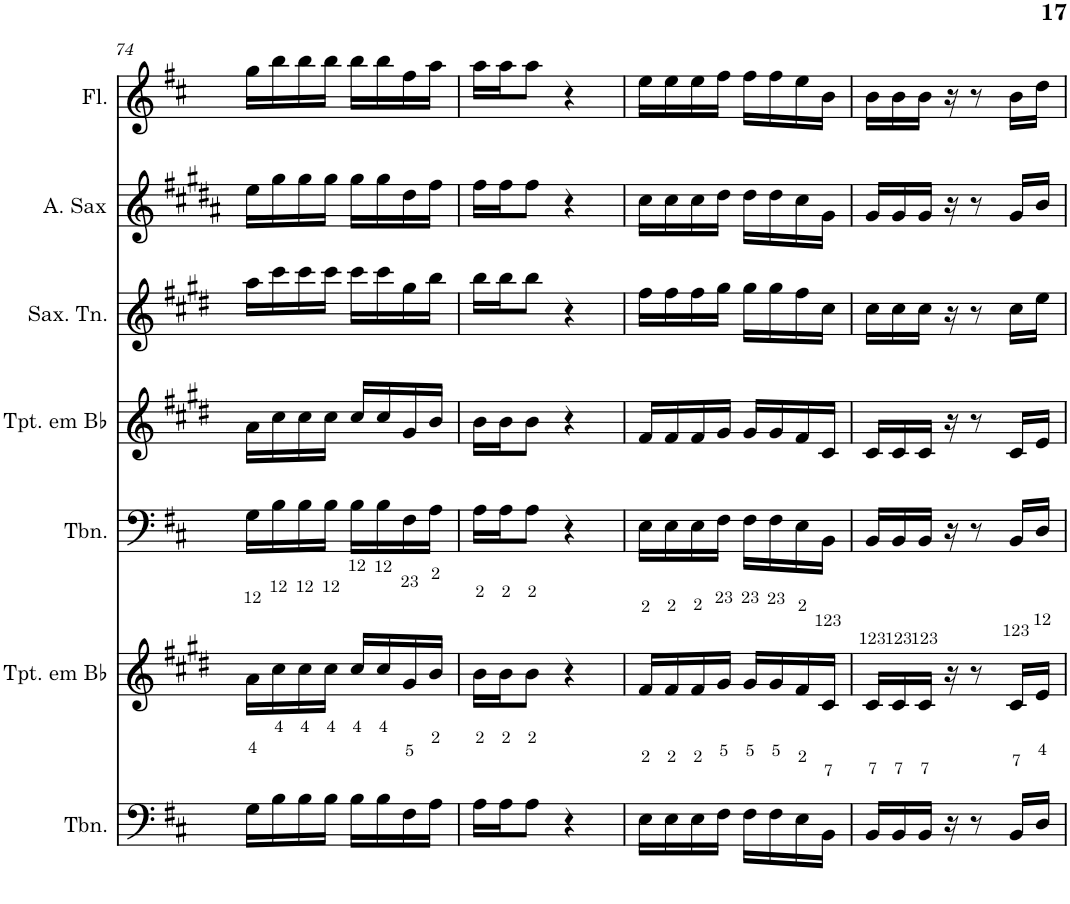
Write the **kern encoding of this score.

**kern	**kern	**kern	**kern	**kern	**kern	**kern
*part7	*part6	*part5	*part4	*part3	*part2	*part1
*staff7	*staff6	*staff5	*staff4	*staff3	*staff2	*staff1
*I"Trombone	*I"Trompete em Bb	*I"Trombone	*I"Trompete em Bb	*I"Saxofone Tenor	*I"Saxofone Alto	*I"Flauta Transversal
*I'Tbn.	*I'Tpt. em Bb	*I'Tbn.	*I'Tpt. em Bb	*I'Sax. Tn.	*	*I'Fl.
!!LO:PB:g=z
*clefF4	*clefG2	*clefF4	*clefG2	*clefG2	*clefG2	*clefG2
*	*Trd1c2	*	*Trd1c2	*Trd8c14	*Trd5c9	*
*k[f#c#]	*k[f#c#g#d#]	*k[f#c#]	*k[f#c#g#d#]	*k[f#c#g#d#]	*k[f#c#g#d#a#]	*k[f#c#]
*D:	*E:	*D:	*E:	*E:	*B:	*D:
*M2/4	*M2/4	*M2/4	*M2/4	*M2/4	*M2/4	*M2/4
=74	=74	=74	=74	=74	=74	=74
16G\LL	16a\LL	16G\LL	16a\LL	16aa\LL	16ee\LL	16gg\LL
16B\	16cc#\	16B\	16cc#\	16ccc#\	16gg#\	16bb\
16B\	16cc#\	16B\	16cc#\	16ccc#\	16gg#\	16bb\
16B\JJ	16cc#\JJ	16B\JJ	16cc#\JJ	16ccc#\JJ	16gg#\JJ	16bb\JJ
16B\LL	16cc#/LL	16B\LL	16cc#/LL	16ccc#\LL	16gg#\LL	16bb\LL
16B\	16cc#/	16B\	16cc#/	16ccc#\	16gg#\	16bb\
16F#\	16g#/	16F#\	16g#/	16gg#\	16dd#\	16ff#\
16A\JJ	16b/JJ	16A\JJ	16b/JJ	16bb\JJ	16ff#\JJ	16aa\JJ
=75	=75	=75	=75	=75	=75	=75
16A\LL	16b\LL	16A\LL	16b\LL	16bb\LL	16ff#\LL	16aa\LL
16A\J	16b\J	16A\J	16b\J	16bb\J	16ff#\J	16aa\J
8A\J	8b\J	8A\J	8b\J	8bb\J	8ff#\J	8aa\J
4r	4r	4r	4r	4r	4r	4r
=76	=76	=76	=76	=76	=76	=76
16E\LL	16f#/LL	16E\LL	16f#/LL	16ff#\LL	16cc#\LL	16ee\LL
16E\	16f#/	16E\	16f#/	16ff#\	16cc#\	16ee\
16E\	16f#/	16E\	16f#/	16ff#\	16cc#\	16ee\
16F#\JJ	16g#/JJ	16F#\JJ	16g#/JJ	16gg#\JJ	16dd#\JJ	16ff#\JJ
16F#\LL	16g#/LL	16F#\LL	16g#/LL	16gg#\LL	16dd#\LL	16ff#\LL
16F#\	16g#/	16F#\	16g#/	16gg#\	16dd#\	16ff#\
16E\	16f#/	16E\	16f#/	16ff#\	16cc#\	16ee\
16BB\JJ	16c#/JJ	16BB\JJ	16c#/JJ	16cc#\JJ	16g#\JJ	16b\JJ
=77	=77	=77	=77	=77	=77	=77
16BB/LL	16c#/LL	16BB/LL	16c#/LL	16cc#\LL	16g#/LL	16b\LL
16BB/	16c#/	16BB/	16c#/	16cc#\	16g#/	16b\
16BB/JJ	16c#/JJ	16BB/JJ	16c#/JJ	16cc#\JJ	16g#/JJ	16b\JJ
16r	16r	16r	16r	16r	16r	16r
8r	8r	8r	8r	8r	8r	8r
16BB/LL	16c#/LL	16BB/LL	16c#/LL	16cc#\LL	16g#/LL	16b\LL
16D/JJ	16e/JJ	16D/JJ	16e/JJ	16ee\JJ	16b/JJ	16dd\JJ
=	=	=	=	=	=	=
*-	*-	*-	*-	*-	*-	*-
